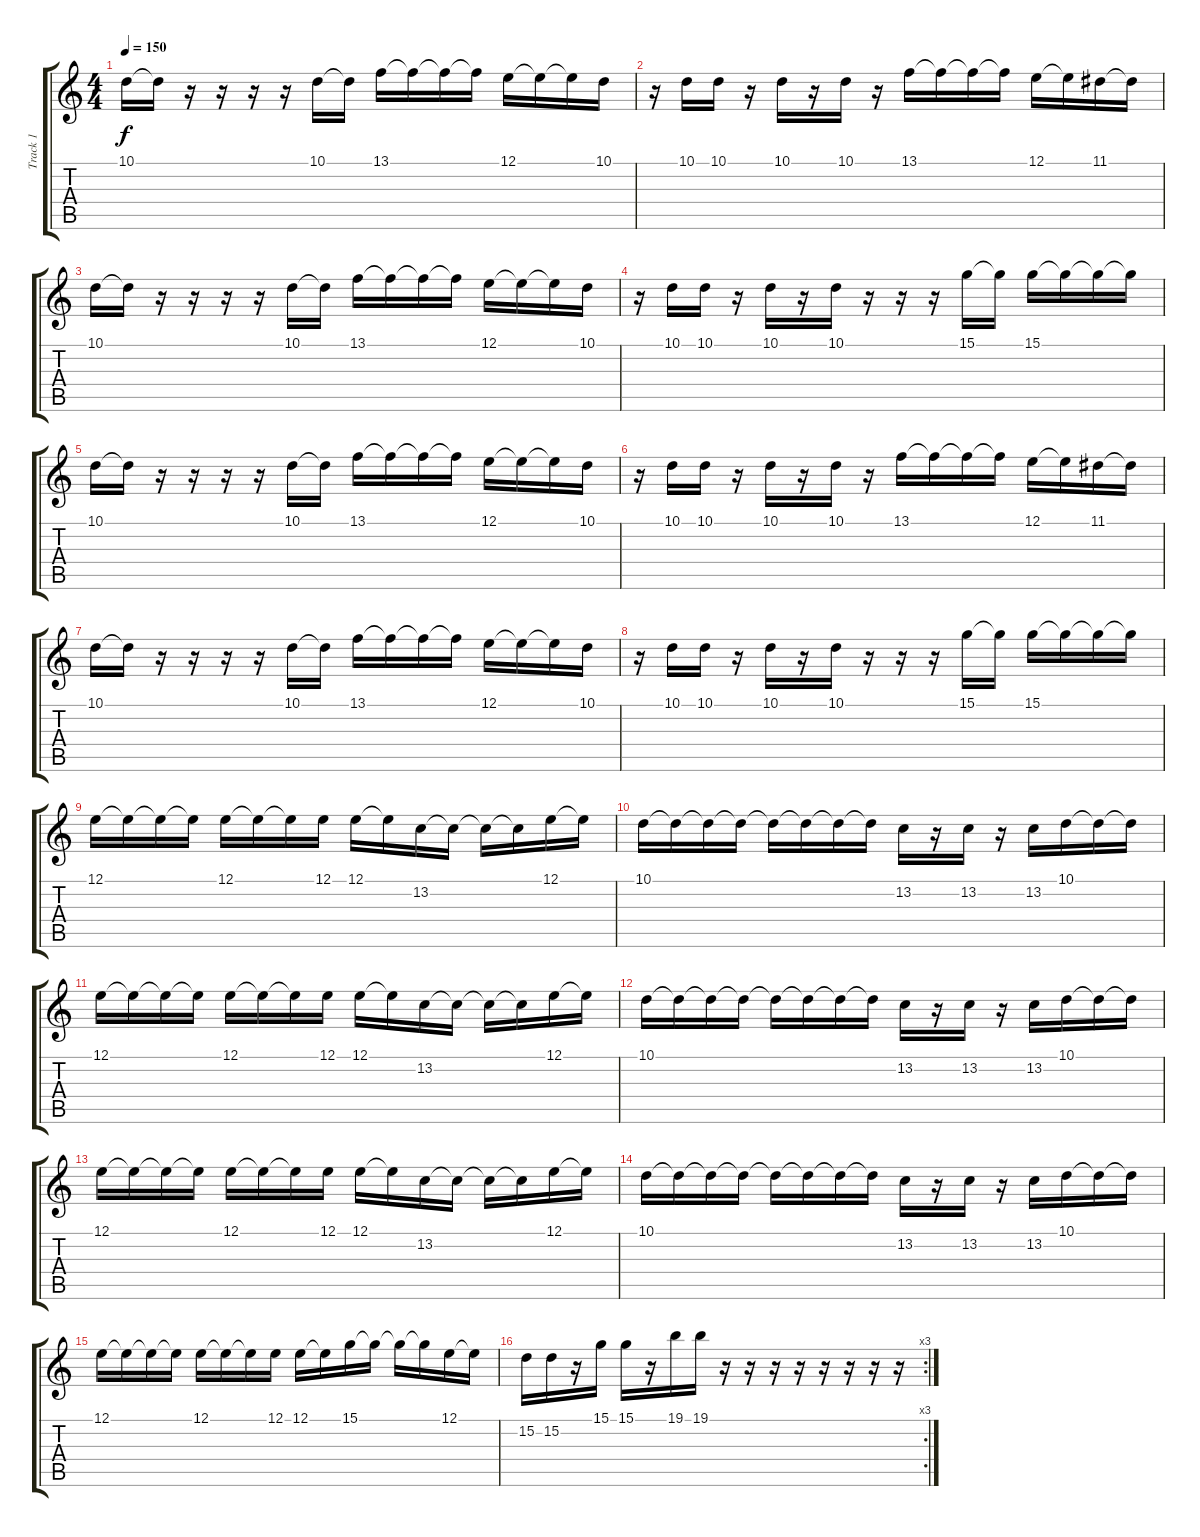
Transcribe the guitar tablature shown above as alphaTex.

\track ("Track 1" "Track 1") {instrument lead5charang}
\staff {score tabs}
\tuning (E4 B3 G3 D3 A2 E2) {hide}
\ts (4 4)
\tempo 150
\clef g2
\ks c
10.1.16{dy f} 10.1{t}.16 r.16 r.16 r.16 r.16 10.1.16 10.1{t}.16 13.1.16 13.1{t}.16 13.1{t}.16 13.1{t}.16 12.1.16 12.1{t}.16 12.1{t}.16 10.1.16 |
r.16 10.1.16 10.1.16 r.16 10.1.16 r.16 10.1.16 r.16 13.1.16 13.1{t}.16 13.1{t}.16 13.1{t}.16 12.1.16 12.1{t}.16 11.1.16 11.1{t}.16 |
10.1.16 10.1{t}.16 r.16 r.16 r.16 r.16 10.1.16 10.1{t}.16 13.1.16 13.1{t}.16 13.1{t}.16 13.1{t}.16 12.1.16 12.1{t}.16 12.1{t}.16 10.1.16 |
r.16 10.1.16 10.1.16 r.16 10.1.16 r.16 10.1.16 r.16 r.16 r.16 15.1.16 15.1{t}.16 15.1.16 15.1{t}.16 15.1{t}.16 15.1{t}.16 |
10.1.16 10.1{t}.16 r.16 r.16 r.16 r.16 10.1.16 10.1{t}.16 13.1.16 13.1{t}.16 13.1{t}.16 13.1{t}.16 12.1.16 12.1{t}.16 12.1{t}.16 10.1.16 |
r.16 10.1.16 10.1.16 r.16 10.1.16 r.16 10.1.16 r.16 13.1.16 13.1{t}.16 13.1{t}.16 13.1{t}.16 12.1.16 12.1{t}.16 11.1.16 11.1{t}.16 |
10.1.16 10.1{t}.16 r.16 r.16 r.16 r.16 10.1.16 10.1{t}.16 13.1.16 13.1{t}.16 13.1{t}.16 13.1{t}.16 12.1.16 12.1{t}.16 12.1{t}.16 10.1.16 |
r.16 10.1.16 10.1.16 r.16 10.1.16 r.16 10.1.16 r.16 r.16 r.16 15.1.16 15.1{t}.16 15.1.16 15.1{t}.16 15.1{t}.16 15.1{t}.16 |
12.1.16 12.1{t}.16 12.1{t}.16 12.1{t}.16 12.1.16 12.1{t}.16 12.1{t}.16 12.1.16 12.1.16 12.1{t}.16 13.2.16 13.2{t}.16 13.2{t}.16 13.2{t}.16 12.1.16 12.1{t}.16 |
10.1.16 10.1{t}.16 10.1{t}.16 10.1{t}.16 10.1{t}.16 10.1{t}.16 10.1{t}.16 10.1{t}.16 13.2.16 r.16 13.2.16 r.16 13.2.16 10.1.16 10.1{t}.16 10.1{t}.16 |
12.1.16 12.1{t}.16 12.1{t}.16 12.1{t}.16 12.1.16 12.1{t}.16 12.1{t}.16 12.1.16 12.1.16 12.1{t}.16 13.2.16 13.2{t}.16 13.2{t}.16 13.2{t}.16 12.1.16 12.1{t}.16 |
10.1.16 10.1{t}.16 10.1{t}.16 10.1{t}.16 10.1{t}.16 10.1{t}.16 10.1{t}.16 10.1{t}.16 13.2.16 r.16 13.2.16 r.16 13.2.16 10.1.16 10.1{t}.16 10.1{t}.16 |
12.1.16 12.1{t}.16 12.1{t}.16 12.1{t}.16 12.1.16 12.1{t}.16 12.1{t}.16 12.1.16 12.1.16 12.1{t}.16 13.2.16 13.2{t}.16 13.2{t}.16 13.2{t}.16 12.1.16 12.1{t}.16 |
10.1.16 10.1{t}.16 10.1{t}.16 10.1{t}.16 10.1{t}.16 10.1{t}.16 10.1{t}.16 10.1{t}.16 13.2.16 r.16 13.2.16 r.16 13.2.16 10.1.16 10.1{t}.16 10.1{t}.16 |
12.1.16 12.1{t}.16 12.1{t}.16 12.1{t}.16 12.1.16 12.1{t}.16 12.1{t}.16 12.1.16 12.1.16 12.1{t}.16 15.1.16 15.1{t}.16 15.1{t}.16 15.1{t}.16 12.1.16 12.1{t}.16 |
\rc 3
15.2.16 15.2.16 r.16 15.1.16 15.1.16 r.16 19.1.16 19.1.16 r.16 r.16 r.16 r.16 r.16 r.16 r.16 r.16
